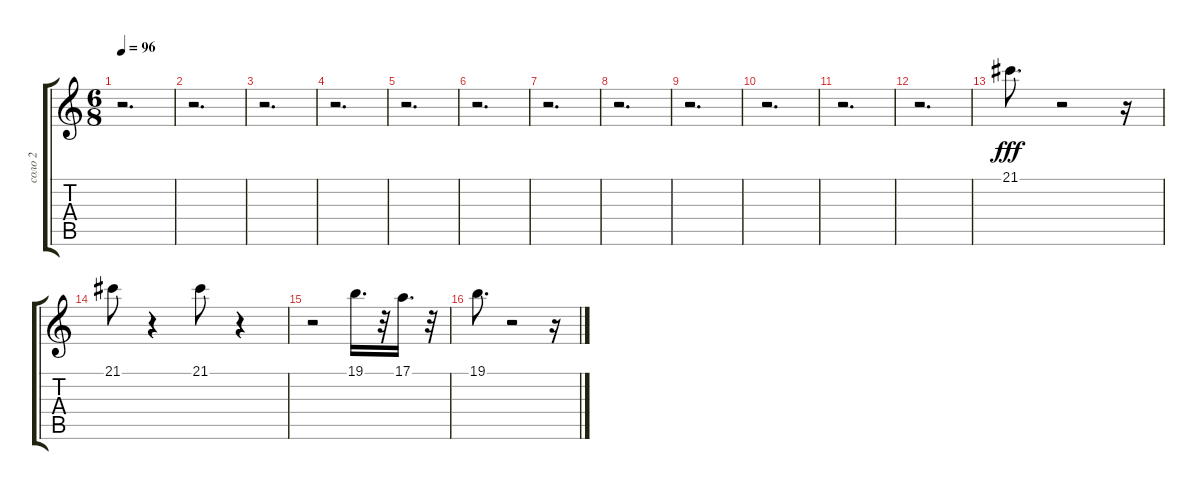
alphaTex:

\track ("соло 2" "соло 2") {instrument synthstrings2}
\staff {score tabs}
\tuning (E4 B3 G3 D3 A2 E2) {hide}
\ts (6 8)
\tempo 96
\clef g2
\ks c
r.2{d dy f} |
r.2{d} |
r.2{d} |
r.2{d} |
r.2{d} |
r.2{d} |
r.2{d} |
r.2{d} |
r.2{d} |
r.2{d} |
r.2{d} |
r.2{d} |
21.1.8{d dy fff volume 14} r.2 r.16 |
21.1.8 r.4 21.1.8 r.4 |
r.2 19.1.16{d} r.32 17.1.16{d} r.32 |
19.1.8{d} r.2 r.16
